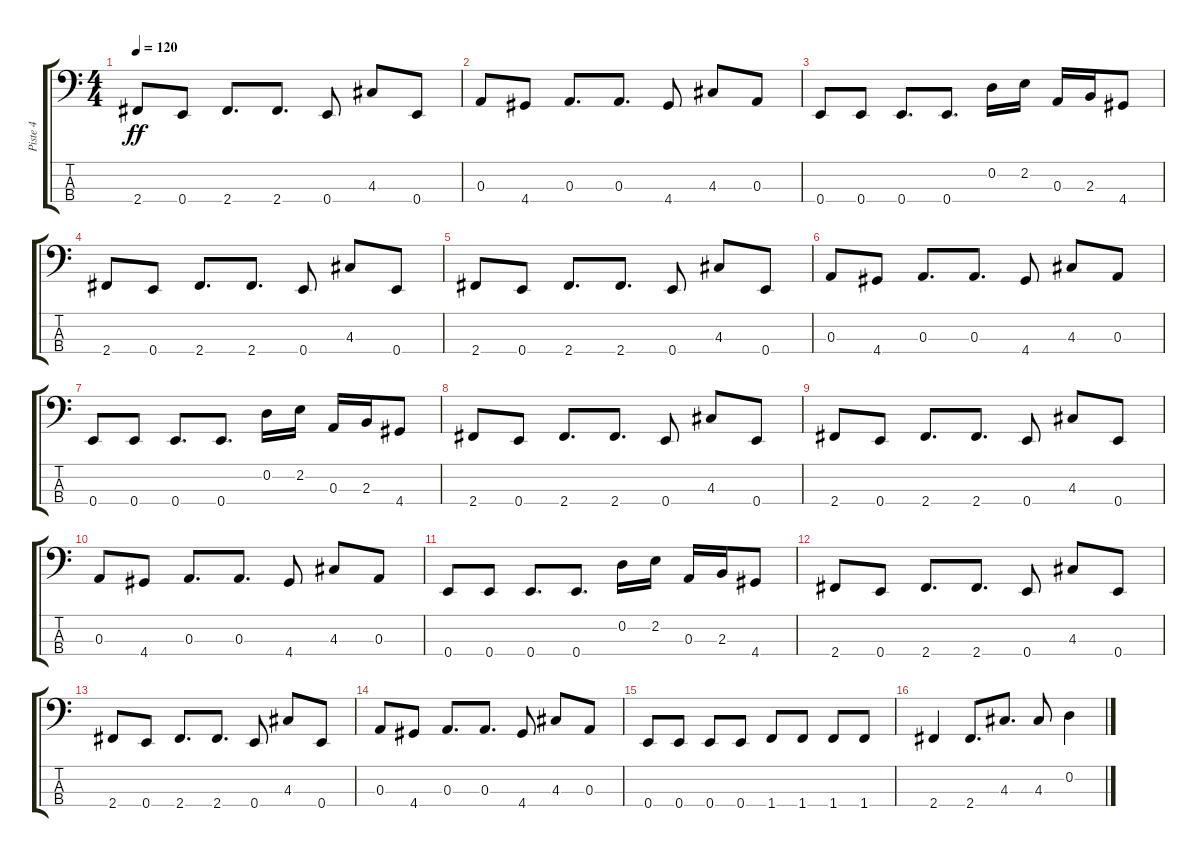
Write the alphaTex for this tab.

\track ("Piste 4" "Piste 4") {instrument electricbasspick}
\staff {score tabs}
\tuning (G2 D2 A1 E1) {hide}
\ts (4 4)
\tempo 120
\clef f4
\ks c
2.4.8{dy ff} 0.4.8 2.4.8{d} 2.4.8{d} 0.4.8 4.3.8 0.4.8 |
0.3.8 4.4.8 0.3.8{d} 0.3.8{d} 4.4.8 4.3.8 0.3.8 |
0.4.8 0.4.8 0.4.8{d} 0.4.8{d} 0.2.16 2.2.16 0.3.16 2.3.16 4.4.8 |
2.4.8 0.4.8 2.4.8{d} 2.4.8{d} 0.4.8 4.3.8 0.4.8 |
2.4.8 0.4.8 2.4.8{d} 2.4.8{d} 0.4.8 4.3.8 0.4.8 |
0.3.8 4.4.8 0.3.8{d} 0.3.8{d} 4.4.8 4.3.8 0.3.8 |
0.4.8 0.4.8 0.4.8{d} 0.4.8{d} 0.2.16 2.2.16 0.3.16 2.3.16 4.4.8 |
2.4.8 0.4.8 2.4.8{d} 2.4.8{d} 0.4.8 4.3.8 0.4.8 |
2.4.8 0.4.8 2.4.8{d} 2.4.8{d} 0.4.8 4.3.8 0.4.8 |
0.3.8 4.4.8 0.3.8{d} 0.3.8{d} 4.4.8 4.3.8 0.3.8 |
0.4.8 0.4.8 0.4.8{d} 0.4.8{d} 0.2.16 2.2.16 0.3.16 2.3.16 4.4.8 |
2.4.8 0.4.8 2.4.8{d} 2.4.8{d} 0.4.8 4.3.8 0.4.8 |
2.4.8 0.4.8 2.4.8{d} 2.4.8{d} 0.4.8 4.3.8 0.4.8 |
0.3.8 4.4.8 0.3.8{d} 0.3.8{d} 4.4.8 4.3.8 0.3.8 |
0.4.8 0.4.8 0.4.8 0.4.8 1.4.8 1.4.8 1.4.8 1.4.8 |
2.4.4 2.4.8{d} 4.3.8{d} 4.3.8 0.2.4
